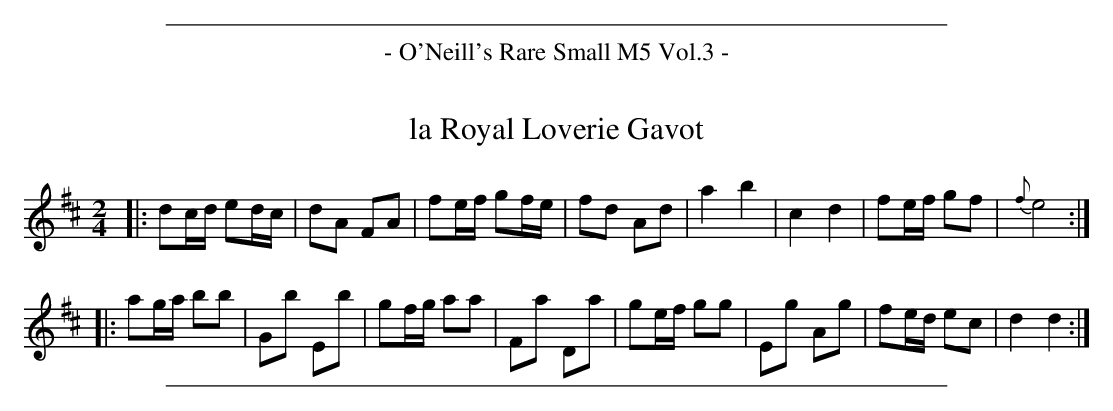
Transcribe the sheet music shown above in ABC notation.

X:1
T: la Royal Loverie Gavot
M: 2/4
L: 1/16
K: D
|:\
d2cd e2dc | d2A2 F2A2 | f2ef g2fe | f2d2 A2d2 |\
a4 b4 | c4 d4 | f2ef g2f2 | {f}e8 ::
a2ga b2b2 | G2b2 E2b2 | g2fg a2a2 | F2a2 D2a2 |\
g2ef g2g2 | E2g2 A2g2 | f2ed e2c2 | d4 d4 :|
